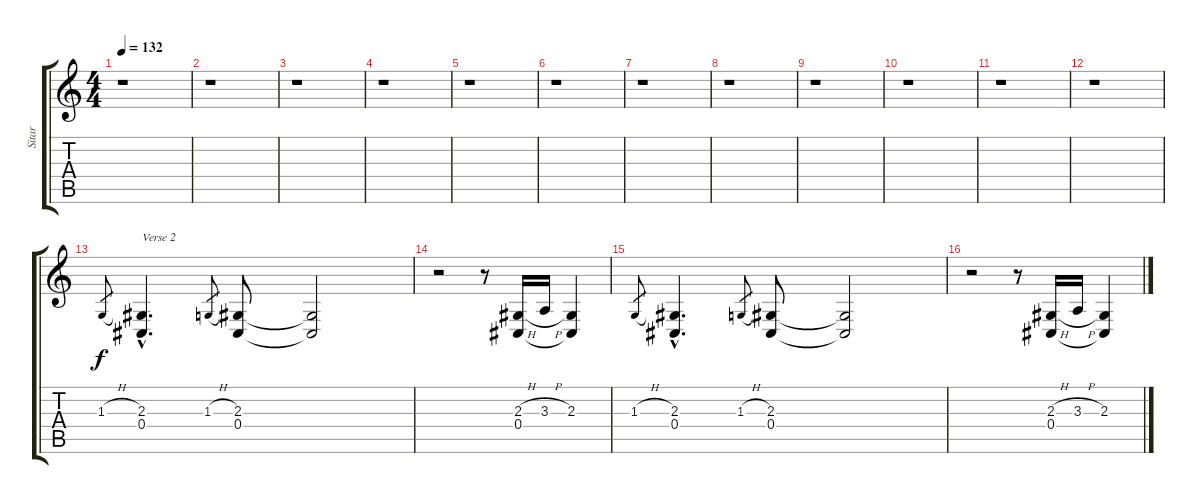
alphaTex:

\track ("Sitar" "Sitar") {instrument sitar}
\staff {score tabs}
\tuning (Eb4 Bb3 Gb3 Db3 Ab2 Eb2) {hide}
\ts (4 4)
\tempo 132
\clef g2
\ks c
r.1{dy f} |
r.1 |
r.1 |
r.1 |
r.1 |
r.1 |
r.1 |
r.1 |
r.1 |
r.1 |
r.1 |
r.1 |
1.3{h}.8{gr} (2.3{hac} 0.4{hac}).4{d txt "Verse 2"} 1.3{h}.8{gr} (2.3 0.4).8 (2.3{t} 0.4{t}).2 |
r.2 r.8 (2.3{h} 0.4).16 3.3{h}.16 (2.3 0.4{t}).4 |
1.3{h}.8{gr} (2.3{hac} 0.4{hac}).4{d} 1.3{h}.8{gr} (2.3 0.4).8 (2.3{t} 0.4{t}).2 |
r.2 r.8 (2.3{h} 0.4).16 3.3{h}.16 (2.3 0.4{t}).4
